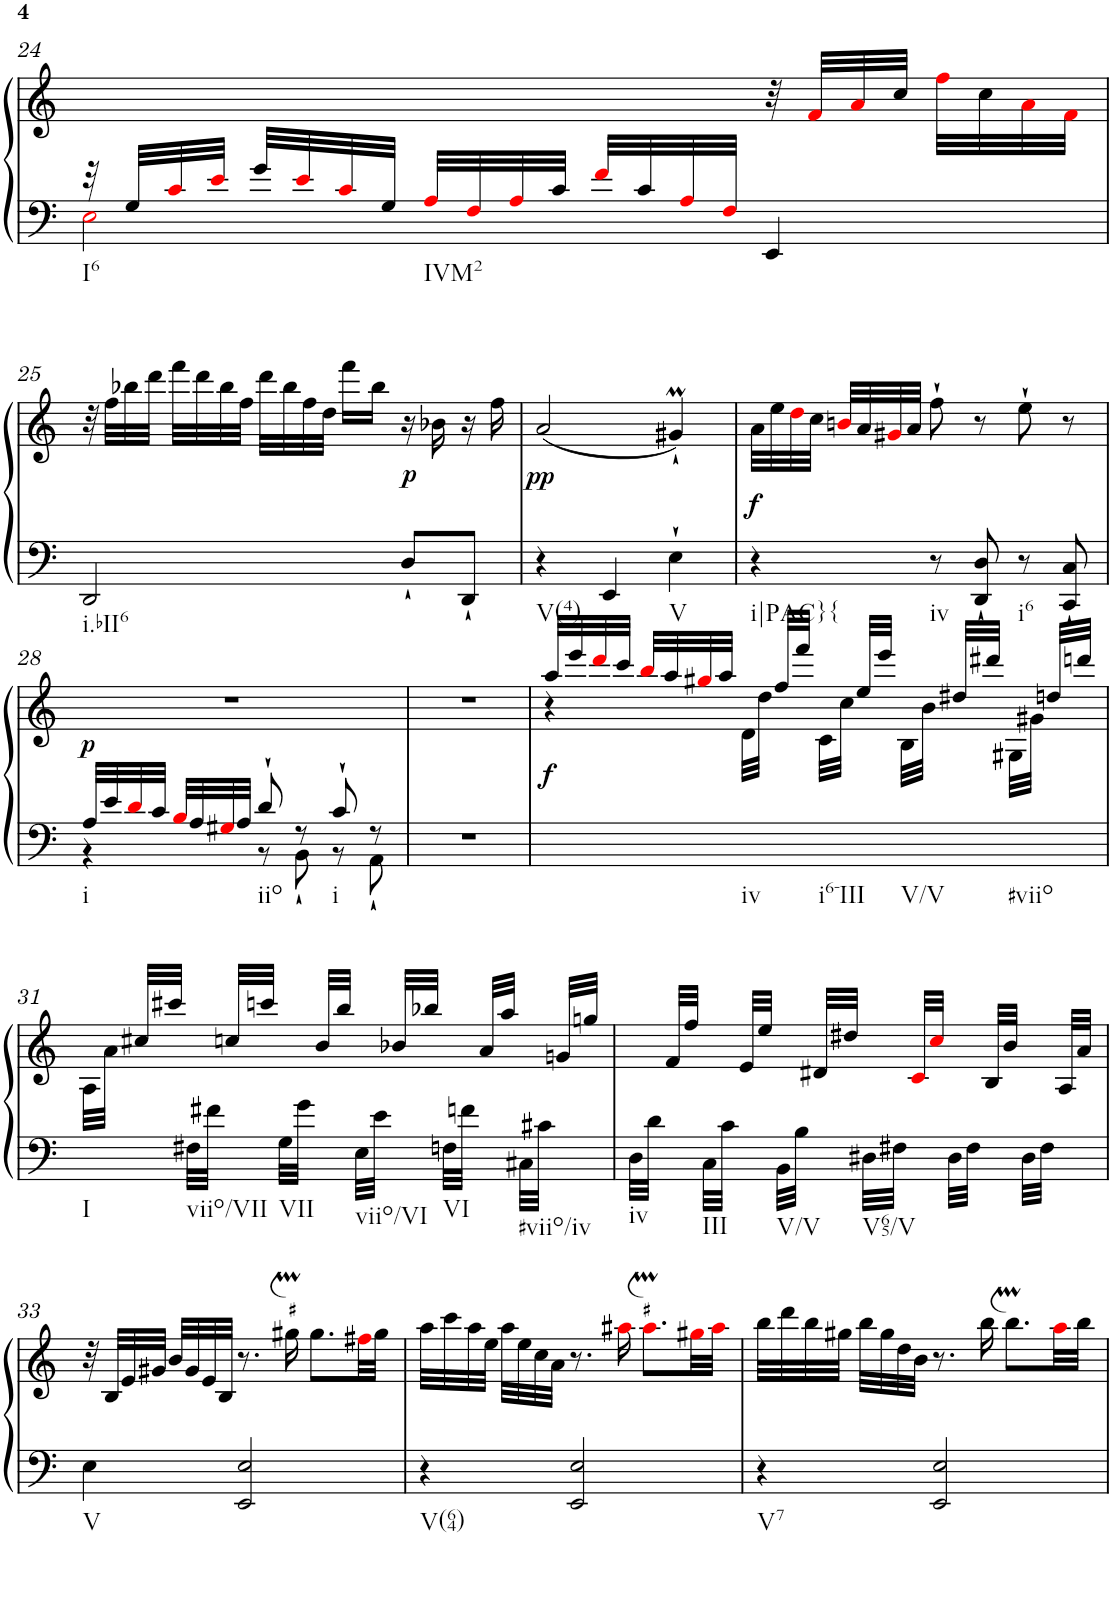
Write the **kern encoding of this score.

**kern	**kern	**dynam
*part1	*part1	*part1
*staff2	*staff1	*staff1/2
*I"Harpsichord	*	*
*I'Hch.	*	*
!!LO:PB:g=z
*clefF4	*clefG2	*
*k[]	*k[]	*
*M3/4	*M3/4	*
=24	=24	=24
*^	*	*
!LO:TX:b:t=IVM2	!	!	!
32r	2Ei\	2ryy	.
32G/LLL	.	.	.
32ci/	.	.	.
32ei/JJJ	.	.	.
32g/LLL	.	.	.
32ei/	.	.	.
32ci/	.	.	.
32G/JJJ	.	.	.
!LO:TX:b:t=I6	!	!	!
32Ai/LLL	.	.	.
32Fi/	.	.	.
32Ai/	.	.	.
32c/JJJ	.	.	.
32fi/LLL	.	.	.
32c/	.	.	.
32Ai/	.	.	.
32Fi/JJJ	.	.	.
4ryy	4EE/	32r	.
.	.	32fi/LLL	.
.	.	32ai/	.
.	.	32cc/JJJ	.
.	.	32ffi\LLL	.
.	.	32cc\	.
.	.	32ai\	.
.	.	32fi\JJJ	.
*v	*v	*	*
!!LO:LB:g=z
=25	=25	=25
!LO:TX:b:t=i.bII6	!	!
2DD/	32r	.
.	32ff\LLL	.
.	32bb-X\	.
.	32ddd\JJJ	.
.	32fff\LLL	.
.	32ddd\	.
.	32bb-\	.
.	32ff\JJJ	.
.	32ddd\LLL	.
.	32bb-\	.
.	32ff\	.
.	32dd\JJJ	.
.	16fff\LL	.
.	16bb-\JJ	.
!	!	!LO:DY:b
8D`/L	16r	p
.	16b-X\	.
8DD`/J	16r	.
.	16ff\	.
=26	=26	=26
!LO:TX:b:t=V(4)	!	!
!	!	!LO:DY:b
4r	(<2a/	pp
4EE/	.	.
!LO:TX:b:t=V	!	!
4E`\	4g#Xm`/)	.
=27	=27	=27
!LO:TX:b:t=i|PAC}{	!	!
!	!	!LO:DY:b
4r	32a\LLL	f
.	32ee\	.
.	32ddi\	.
.	32cc\JJJ	.
.	32bni/LLL	.
.	32a/	.
.	32g#Xi/	.
.	32a/JJJ	.
!LO:TX:b:t=iv	!	!
8r	8ff`\	.
8DD/` 8D/`	8r	.
!LO:TX:b:t=i6	!	!
8r	8ee`\	.
8CC/` 8C/`	8r	.
!!LO:LB:g=z
=28	=28	=28
*^	*	*
!LO:TX:b:t=i	!	!	!
!	!	!	!LO:DY:b
32A/LLL	4r	2.r	p
32e/	.	.	.
32di/	.	.	.
32c/JJJ	.	.	.
32Bi/LLL	.	.	.
32A/	.	.	.
32G#Xi/	.	.	.
32A/JJJ	.	.	.
!LO:TX:b:t=iio	!	!	!
8d`/	8r	.	.
8r	8BB`\	.	.
!LO:TX:b:t=i	!	!	!
8c`/	8r	.	.
8r	8AA`\	.	.
*v	*v	*	*
=29	=29	=29
2.r	2.r	.
=30	=30	=30
*	*^	*
!	!	!	!LO:DY:b
4ryy	32aa/LLL	4r	f
.	32eee/	.	.
.	32dddi/	.	.
.	32ccc/JJJ	.	.
.	32bbi/LLL	.	.
.	32aa/	.	.
.	32gg#Xi/	.	.
.	32aa/JJJ	.	.
!LO:TX:b:t=iv	!	!	!
8ryy	32d\LLL	2ryy	.
.	32dd\JJJ	.	.
.	32ff/LLL	.	.
.	32fff/JJJ	.	.
!LO:TX:b:t=i6-III	!	!	!
8ryy	32c\LLL	.	.
.	32cc\JJJ	.	.
.	32ee/LLL	.	.
.	32eee/JJJ	.	.
!LO:TX:b:t=V/V	!	!	!
8ryy	32B\LLL	.	.
.	32b\JJJ	.	.
.	32dd#X/LLL	.	.
.	32ddd#X/JJJ	.	.
!LO:TX:b:t=#viio	!	!	!
8ryy	32G#X\LLL	.	.
.	32g#X\JJJ	.	.
.	32ddn/LLL	.	.
.	32dddn/JJJ	.	.
*	*v	*v	*
!!LO:LB:g=z
=31	=31	=31
!LO:TX:b:t=I	!	!
8ryy	32A\LLL	.
.	32a\JJJ	.
.	32cc#X/LLL	.
.	32ccc#X/JJJ	.
!LO:TX:b:t=viio/VII	!	!
32F#X\LLL	16ryy	.
32f#X\JJJ	.	.
16ryy	32ccn/LLL	.
.	32cccn/JJJ	.
!LO:TX:b:t=VII	!	!
32G\LLL	16ryy	.
32g\JJJ	.	.
16ryy	32b/LLL	.
.	32bb/JJJ	.
!LO:TX:b:t=viio/VI	!	!
32E\LLL	16ryy	.
32e\JJJ	.	.
16ryy	32b-X/LLL	.
.	32bb-X/JJJ	.
!LO:TX:b:t=VI	!	!
32Fn\LLL	16ryy	.
32fn\JJJ	.	.
16ryy	32a/LLL	.
.	32aa/JJJ	.
!LO:TX:b:t=#viio/iv	!	!
32C#X\LLL	16ryy	.
32c#X\JJJ	.	.
16ryy	32gn/LLL	.
.	32ggn/JJJ	.
=32	=32	=32
!LO:TX:b:t=iv	!	!
32D\LLL	16ryy	.
32d\JJJ	.	.
16ryy	32f/LLL	.
.	32ff/JJJ	.
!LO:TX:b:t=III	!	!
32C\LLL	16ryy	.
32c\JJJ	.	.
16ryy	32e/LLL	.
.	32ee/JJJ	.
!LO:TX:b:t=V/V	!	!
32BB\LLL	16ryy	.
32B\JJJ	.	.
16ryy	32d#X/LLL	.
.	32dd#X/JJJ	.
!LO:TX:b:t=V65/V	!	!
32D#X\LLL	16ryy	.
32F#X\JJJ	.	.
16ryy	32ci/LLL	.
.	32cci/JJJ	.
32D#\LLL	16ryy	.
32F#\JJJ	.	.
16ryy	32B/LLL	.
.	32b/JJJ	.
32D#\LLL	16ryy	.
32F#\JJJ	.	.
16ryy	32A/LLL	.
.	32a/JJJ	.
!!LO:LB:g=z
=33	=33	=33
!LO:TX:b:t=V	!	!
4E\	32r	.
.	32B/LLL	.
.	32e/	.
.	32g#X/JJJ	.
.	32b/LLL	.
.	32g#/	.
.	32e/	.
.	32B/JJJ	.
2EE/ 2E/	8.r	.
.	16gg#Xm\	.
.	8.gg#\L	.
.	32ff#Xi\LL	.
.	32gg#\JJJ	.
=34	=34	=34
!LO:TX:b:t=V(64)	!	!
4r	32aa\LLL	.
.	32ccc\	.
.	32aa\	.
.	32ee\JJJ	.
.	32aa\LLL	.
.	32ee\	.
.	32cc\	.
.	32a\JJJ	.
2EE/ 2E/	8.r	.
.	16aa#Xi\	.
.	8.aa#mi\L	.
.	32gg#Xi\LL	.
.	32aa#i\JJJ	.
=35	=35	=35
!LO:TX:b:t=V7	!	!
4r	32bb\LLL	.
.	32ddd\	.
.	32bb\	.
.	32gg#X\JJJ	.
.	32bb\LLL	.
.	32gg#\	.
.	32dd\	.
.	32b\JJJ	.
2EE/ 2E/	8.r	.
.	16bb\	.
.	8.bbm\L	.
.	32aai\LL	.
.	32bb\JJJ	.
=	=	=
*-	*-	*-
